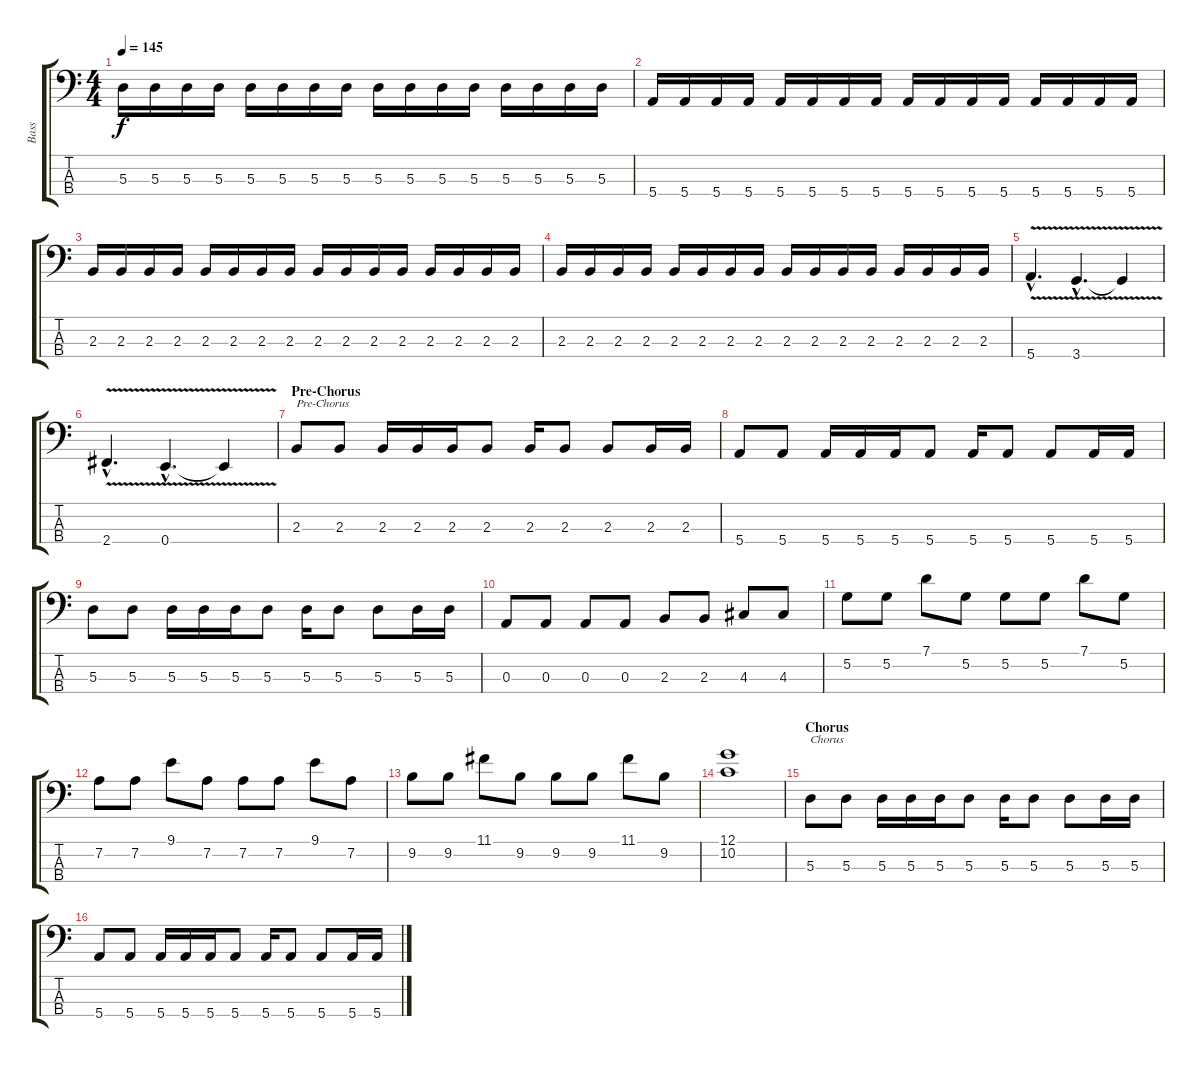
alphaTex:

\track ("Bass" "Bass") {instrument electricbasspick}
\staff {score tabs}
\tuning (G2 D2 A1 E1) {hide}
\ts (4 4)
\tempo 145
\clef f4
\ks c
5.3.16{dy f} 5.3.16 5.3.16 5.3.16 5.3.16 5.3.16 5.3.16 5.3.16 5.3.16 5.3.16 5.3.16 5.3.16 5.3.16 5.3.16 5.3.16 5.3.16 |
5.4.16 5.4.16 5.4.16 5.4.16 5.4.16 5.4.16 5.4.16 5.4.16 5.4.16 5.4.16 5.4.16 5.4.16 5.4.16 5.4.16 5.4.16 5.4.16 |
2.3.16 2.3.16 2.3.16 2.3.16 2.3.16 2.3.16 2.3.16 2.3.16 2.3.16 2.3.16 2.3.16 2.3.16 2.3.16 2.3.16 2.3.16 2.3.16 |
2.3.16 2.3.16 2.3.16 2.3.16 2.3.16 2.3.16 2.3.16 2.3.16 2.3.16 2.3.16 2.3.16 2.3.16 2.3.16 2.3.16 2.3.16 2.3.16 |
5.4{v hac}.4{d} 3.4{v hac}.4{d} 3.4{t}.4 |
2.4{v hac}.4{d} 0.4{v hac}.4{d} 0.4{t}.4 |
\section ("" "Pre-Chorus")
2.3.8{txt "Pre-Chorus"} 2.3.8 2.3.16 2.3.16 2.3.16 2.3.8 2.3.16 2.3.8 2.3.8 2.3.16 2.3.16 |
5.4.8 5.4.8 5.4.16 5.4.16 5.4.16 5.4.8 5.4.16 5.4.8 5.4.8 5.4.16 5.4.16 |
5.3.8 5.3.8 5.3.16 5.3.16 5.3.16 5.3.8 5.3.16 5.3.8 5.3.8 5.3.16 5.3.16 |
0.3.8 0.3.8 0.3.8 0.3.8 2.3.8 2.3.8 4.3.8 4.3.8 |
5.2.8 5.2.8 7.1.8 5.2.8 5.2.8 5.2.8 7.1.8 5.2.8 |
7.2.8 7.2.8 9.1.8 7.2.8 7.2.8 7.2.8 9.1.8 7.2.8 |
9.2.8 9.2.8 11.1.8 9.2.8 9.2.8 9.2.8 11.1.8 9.2.8 |
(12.1 10.2).1 |
\section ("" "Chorus")
5.3.8{txt "Chorus"} 5.3.8 5.3.16 5.3.16 5.3.16 5.3.8 5.3.16 5.3.8 5.3.8 5.3.16 5.3.16 |
5.4.8 5.4.8 5.4.16 5.4.16 5.4.16 5.4.8 5.4.16 5.4.8 5.4.8 5.4.16 5.4.16
